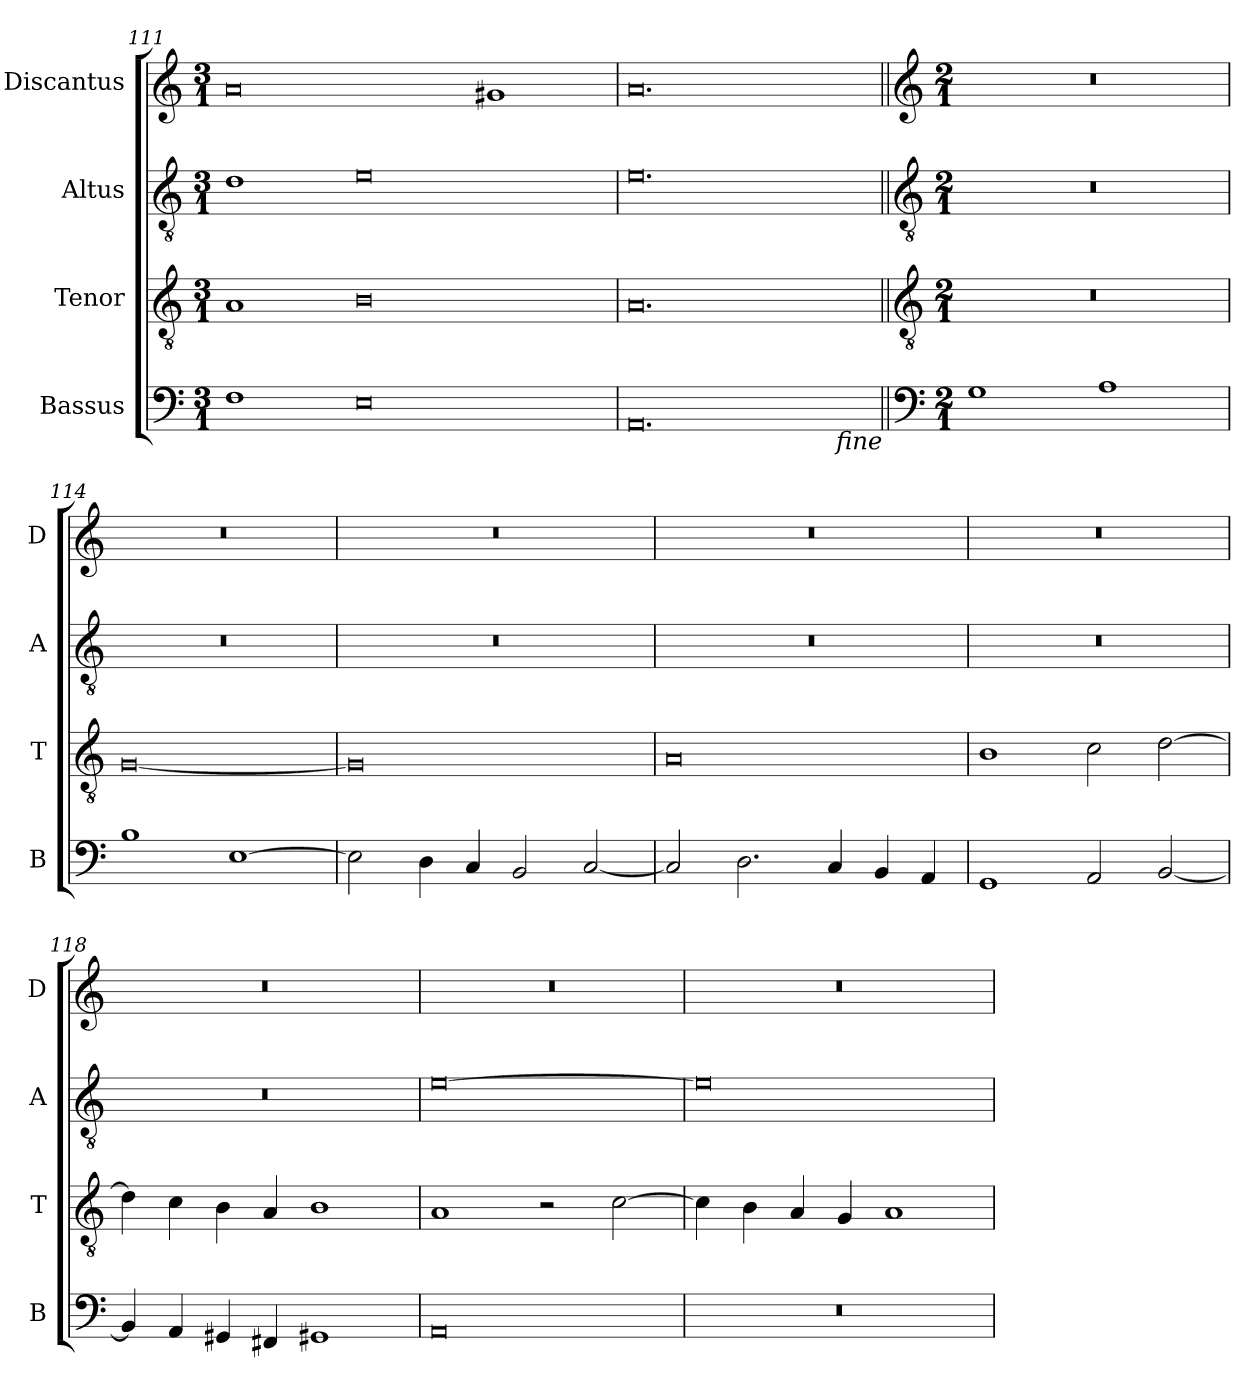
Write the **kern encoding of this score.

**kern	**kern	**kern	**kern
*part4	*part3	*part2	*part1
*staff4	*staff3	*staff2	*staff1
*I"Bassus	*I"Tenor	*I"Altus	*I"Discantus
*I'B	*I'T	*I'A	*I'D
*clefF4	*clefGv2	*clefGv2	*clefG2
*k[]	*k[]	*k[]	*k[]
*M3/1	*M3/1	*M3/1	*M3/1
=111	=111	=111	=111
1F	1A	1d	0a
0E	0B	0e	.
.	.	.	1g#X
=112	=112	=112	=112
0.AA	0.A	0.e	0.a
!LO:TX:b:i:rj:t=fine	!	!	!
!!LO:LB:g=z
=113||	=113||	=113||	=113||
*clefF4	*clefGv2	*clefGv2	*clefG2
*k[]	*k[]	*k[]	*k[]
*M2/1	*M2/1	*M2/1	*M2/1
1G	0r	0r	0r
1A	.	.	.
=114	=114	=114	=114
1B	[0G	0r	0r
[1E	.	.	.
=115	=115	=115	=115
2E\]	0G]	0r	0r
4D\	.	.	.
4C/	.	.	.
2BB/	.	.	.
[2C/	.	.	.
=116	=116	=116	=116
2C/]	0A	0r	0r
2.D\	.	.	.
4C/	.	.	.
4BB/	.	.	.
4AA/	.	.	.
=117	=117	=117	=117
1GG	1B	0r	0r
2AA/	2c\	.	.
[2BB/	[2d\	.	.
=118	=118	=118	=118
4BB/]	4d\]	0r	0r
4AA/	4c\	.	.
4GG#X/	4B\	.	.
4FF#X/	4A/	.	.
1GG#X	1B	.	.
=119	=119	=119	=119
0AA	1A	[0e	0r
.	2r	.	.
.	[2c\	.	.
=120	=120	=120	=120
0r	4c\]	0e]	0r
.	4B\	.	.
.	4A/	.	.
.	4G/	.	.
.	1A	.	.
=	=	=	=
*-	*-	*-	*-
